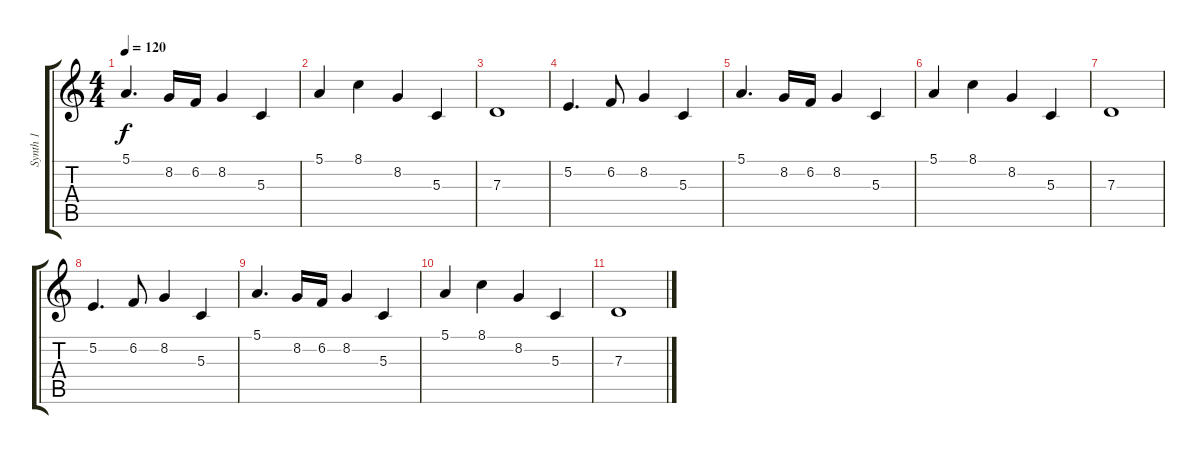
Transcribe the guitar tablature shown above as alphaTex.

\track ("Synth 1" "Synth 1") {instrument stringensemble1}
\staff {score tabs}
\tuning (E4 B3 G3 D3 A2 E2) {hide}
\ts (4 4)
\tempo 120
\clef g2
\ks c
5.1.4{d dy f} 8.2.16 6.2.16 8.2.4 5.3.4 |
5.1.4 8.1.4 8.2.4 5.3.4 |
7.3.1 |
5.2.4{d} 6.2.8 8.2.4 5.3.4 |
5.1.4{d} 8.2.16 6.2.16 8.2.4 5.3.4 |
5.1.4 8.1.4 8.2.4 5.3.4 |
7.3.1 |
5.2.4{d} 6.2.8 8.2.4 5.3.4 |
5.1.4{d} 8.2.16 6.2.16 8.2.4 5.3.4 |
5.1.4 8.1.4 8.2.4 5.3.4 |
7.3.1
